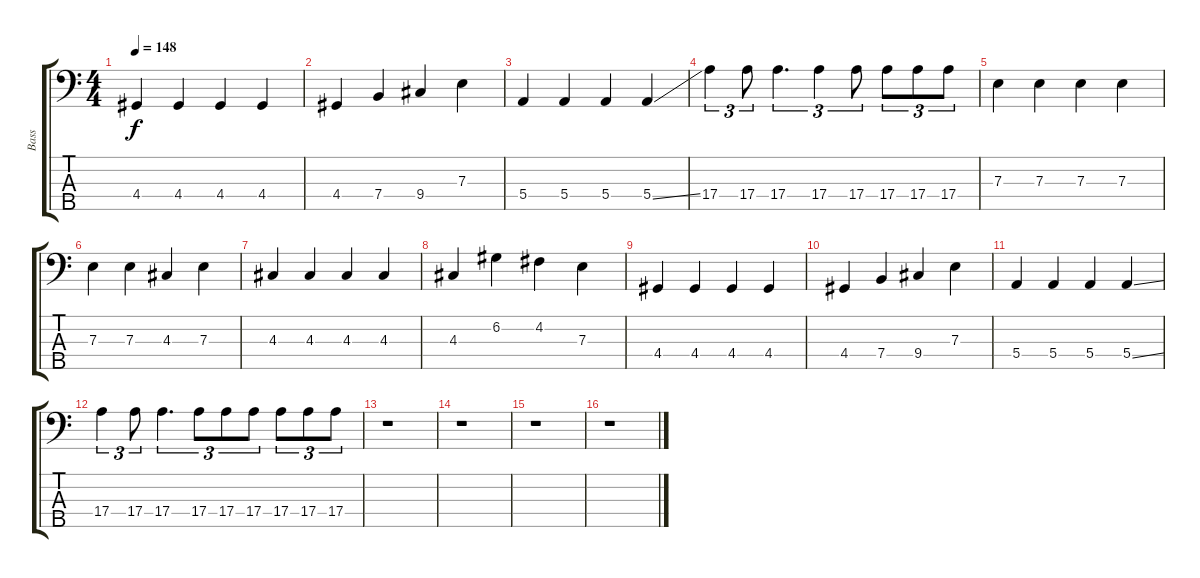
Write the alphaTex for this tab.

\track ("Bass" "Bass") {instrument slapbass2}
\staff {score tabs}
\tuning (G2 D2 A1 E1 C1) {hide}
\ts (4 4)
\tempo 148
\clef f4
\ks c
4.4.4{dy f} 4.4.4 4.4.4 4.4.4 |
4.4.4 7.4.4 9.4.4 7.3.4 |
5.4.4 5.4.4 5.4.4 5.4{ss}.4 |
17.4.4{tu (3 2)} 17.4.8{tu (3 2)} 17.4.4{d tu (3 2)} 17.4.4{tu (3 2)} 17.4.8{tu (3 2)} 17.4.8{tu (3 2)} 17.4.8{tu (3 2)} 17.4.8{tu (3 2)} |
7.3.4 7.3.4 7.3.4 7.3.4 |
7.3.4 7.3.4 4.3.4 7.3.4 |
4.3.4 4.3.4 4.3.4 4.3.4 |
4.3.4 6.2.4 4.2.4 7.3.4 |
4.4.4 4.4.4 4.4.4 4.4.4 |
4.4.4 7.4.4 9.4.4 7.3.4 |
5.4.4 5.4.4 5.4.4 5.4{ss}.4 |
17.4.4{tu (3 2)} 17.4.8{tu (3 2)} 17.4.4{d tu (3 2)} 17.4.8{tu (3 2)} 17.4.8{tu (3 2)} 17.4.8{tu (3 2)} 17.4.8{tu (3 2)} 17.4.8{tu (3 2)} 17.4.8{tu (3 2)} |
r.1 |
r.1 |
r.1 |
r.1
